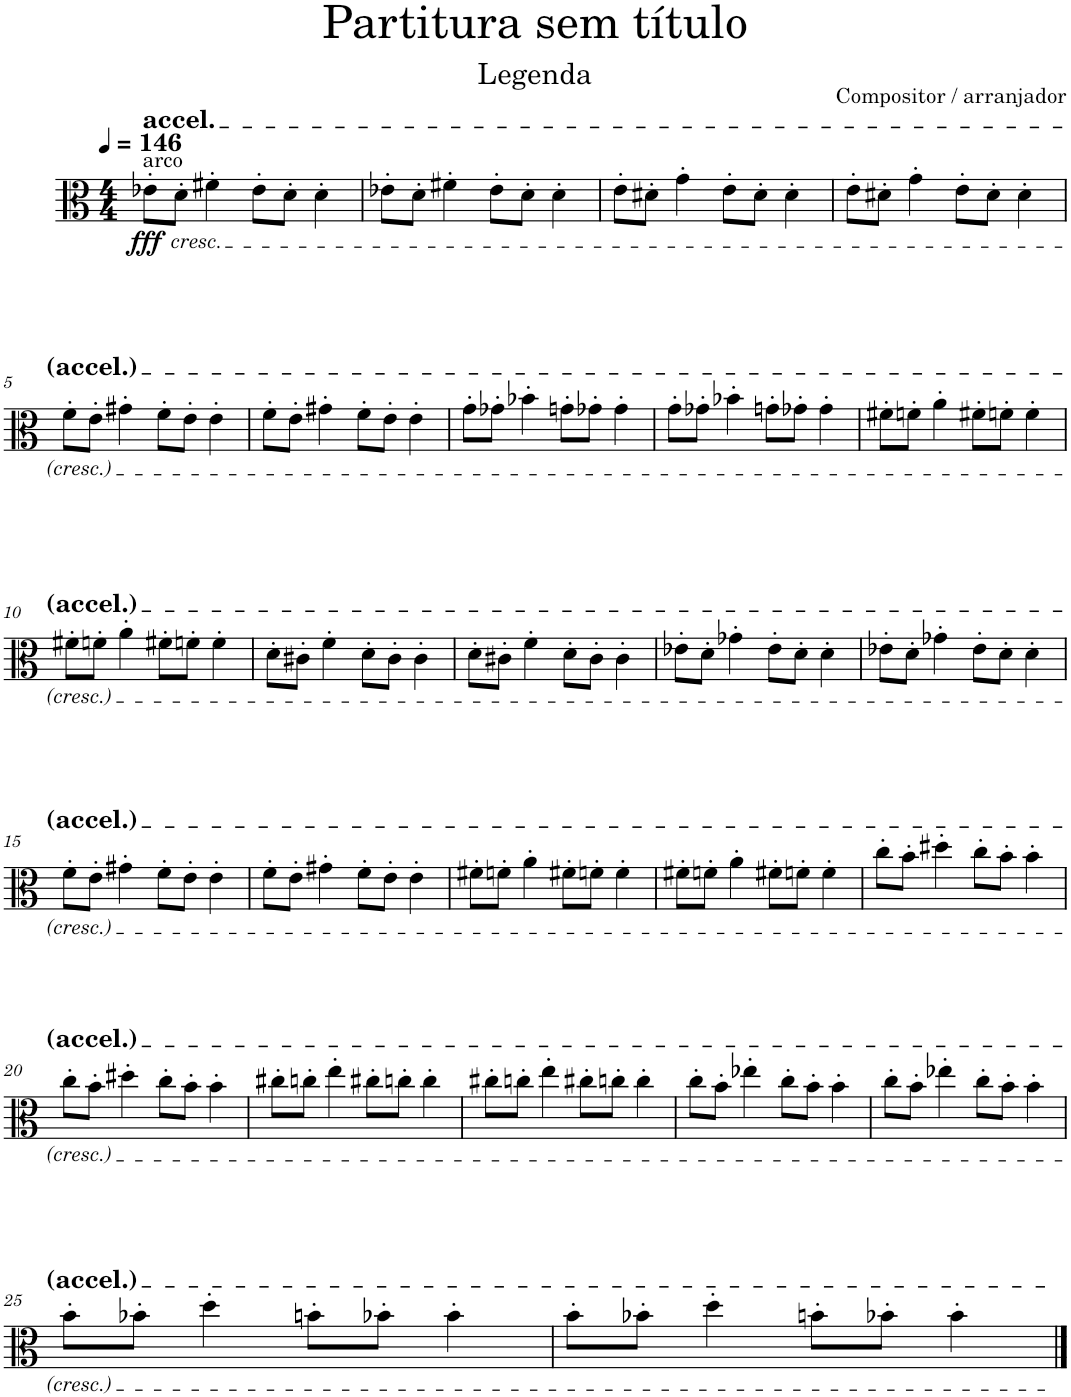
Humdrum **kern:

**kern	**dynam
*part1	*part1
*staff1	*staff1
*I"Viola	*
*I'Vla.	*
*clefC3	*
*k[]	*
*M4/4	*
*MM146	*
=1	=1
!LO:TX:a:t=arco	!
!LO:TX:b:i:t=cresc.	!
!LO:TX:a:t=accel.	!
!	!LO:DY:b
8e-X'\L	fff
8d'\J	.
4f#X'\	.
8e-'\L	.
8d'\J	.
4d'\	.
=2	=2
8e-X'\L	.
8d'\J	.
4f#X'\	.
8e-'\L	.
8d'\J	.
4d'\	.
=3	=3
8e'\L	.
8d#X'\J	.
4g'\	.
8e'\L	.
8d#'\J	.
4d#'\	.
=4	=4
8e'\L	.
8d#X'\J	.
4g'\	.
8e'\L	.
8d#'\J	.
4d#'\	.
!!LO:LB:g=z
=5	=5
8f'\L	.
8e'\J	.
4g#X'\	.
8f'\L	.
8e'\J	.
4e'\	.
=6	=6
8f'\L	.
8e'\J	.
4g#X'\	.
8f'\L	.
8e'\J	.
4e'\	.
=7	=7
8g'\L	.
8g-X'\J	.
4b-X'\	.
8gn'\L	.
8g-X'\J	.
4g-'\	.
=8	=8
8g'\L	.
8g-X'\J	.
4b-X'\	.
8gn'\L	.
8g-X'\J	.
4g-'\	.
=9	=9
8f#X'\L	.
8fn'\J	.
4a'\	.
8f#X'\L	.
8fn'\J	.
4f'\	.
!!LO:LB:g=z
=10	=10
8f#X'\L	.
8fn'\J	.
4a'\	.
8f#X'\L	.
8fn'\J	.
4f'\	.
=11	=11
8d'\L	.
8c#X'\J	.
4f'\	.
8d'\L	.
8c#'\J	.
4c#'\	.
=12	=12
8d'\L	.
8c#X'\J	.
4f'\	.
8d'\L	.
8c#'\J	.
4c#'\	.
=13	=13
8e-X'\L	.
8d'\J	.
4g-X'\	.
8e-'\L	.
8d'\J	.
4d'\	.
=14	=14
8e-X'\L	.
8d'\J	.
4g-X'\	.
8e-'\L	.
8d'\J	.
4d'\	.
!!LO:LB:g=z
=15	=15
8f'\L	.
8e'\J	.
4g#X'\	.
8f'\L	.
8e'\J	.
4e'\	.
=16	=16
8f'\L	.
8e'\J	.
4g#X'\	.
8f'\L	.
8e'\J	.
4e'\	.
=17	=17
8f#X'\L	.
8fn'\J	.
4a'\	.
8f#X'\L	.
8fn'\J	.
4f'\	.
=18	=18
8f#X'\L	.
8fn'\J	.
4a'\	.
8f#X'\L	.
8fn'\J	.
4f'\	.
=19	=19
8cc'\L	.
8b'\J	.
4dd#X'\	.
8cc'\L	.
8b'\J	.
4b'\	.
!!LO:LB:g=z
=20	=20
8cc'\L	.
8b'\J	.
4dd#X'\	.
8cc'\L	.
8b'\J	.
4b'\	.
=21	=21
8cc#X'\L	.
8ccn'\J	.
4ee'\	.
8cc#X'\L	.
8ccn'\J	.
4cc'\	.
=22	=22
8cc#X'\L	.
8ccn'\J	.
4ee'\	.
8cc#X'\L	.
8ccn'\J	.
4cc'\	.
=23	=23
8cc'\L	.
8b'\J	.
4ee-X'\	.
8cc'\L	.
8b'\J	.
4b'\	.
=24	=24
8cc'\L	.
8b'\J	.
4ee-X'\	.
8cc'\L	.
8b'\J	.
4b'\	.
!!LO:LB:g=z
=25	=25
8b'\L	.
8b-X'\J	.
4dd'\	.
8bn'\L	.
8b-X'\J	.
4b-'\	.
=26	=26
8b'\L	.
8b-X'\J	.
4dd'\	.
8bn'\L	.
8b-X'\J	.
4b-'\	.
==	==
*-	*-
